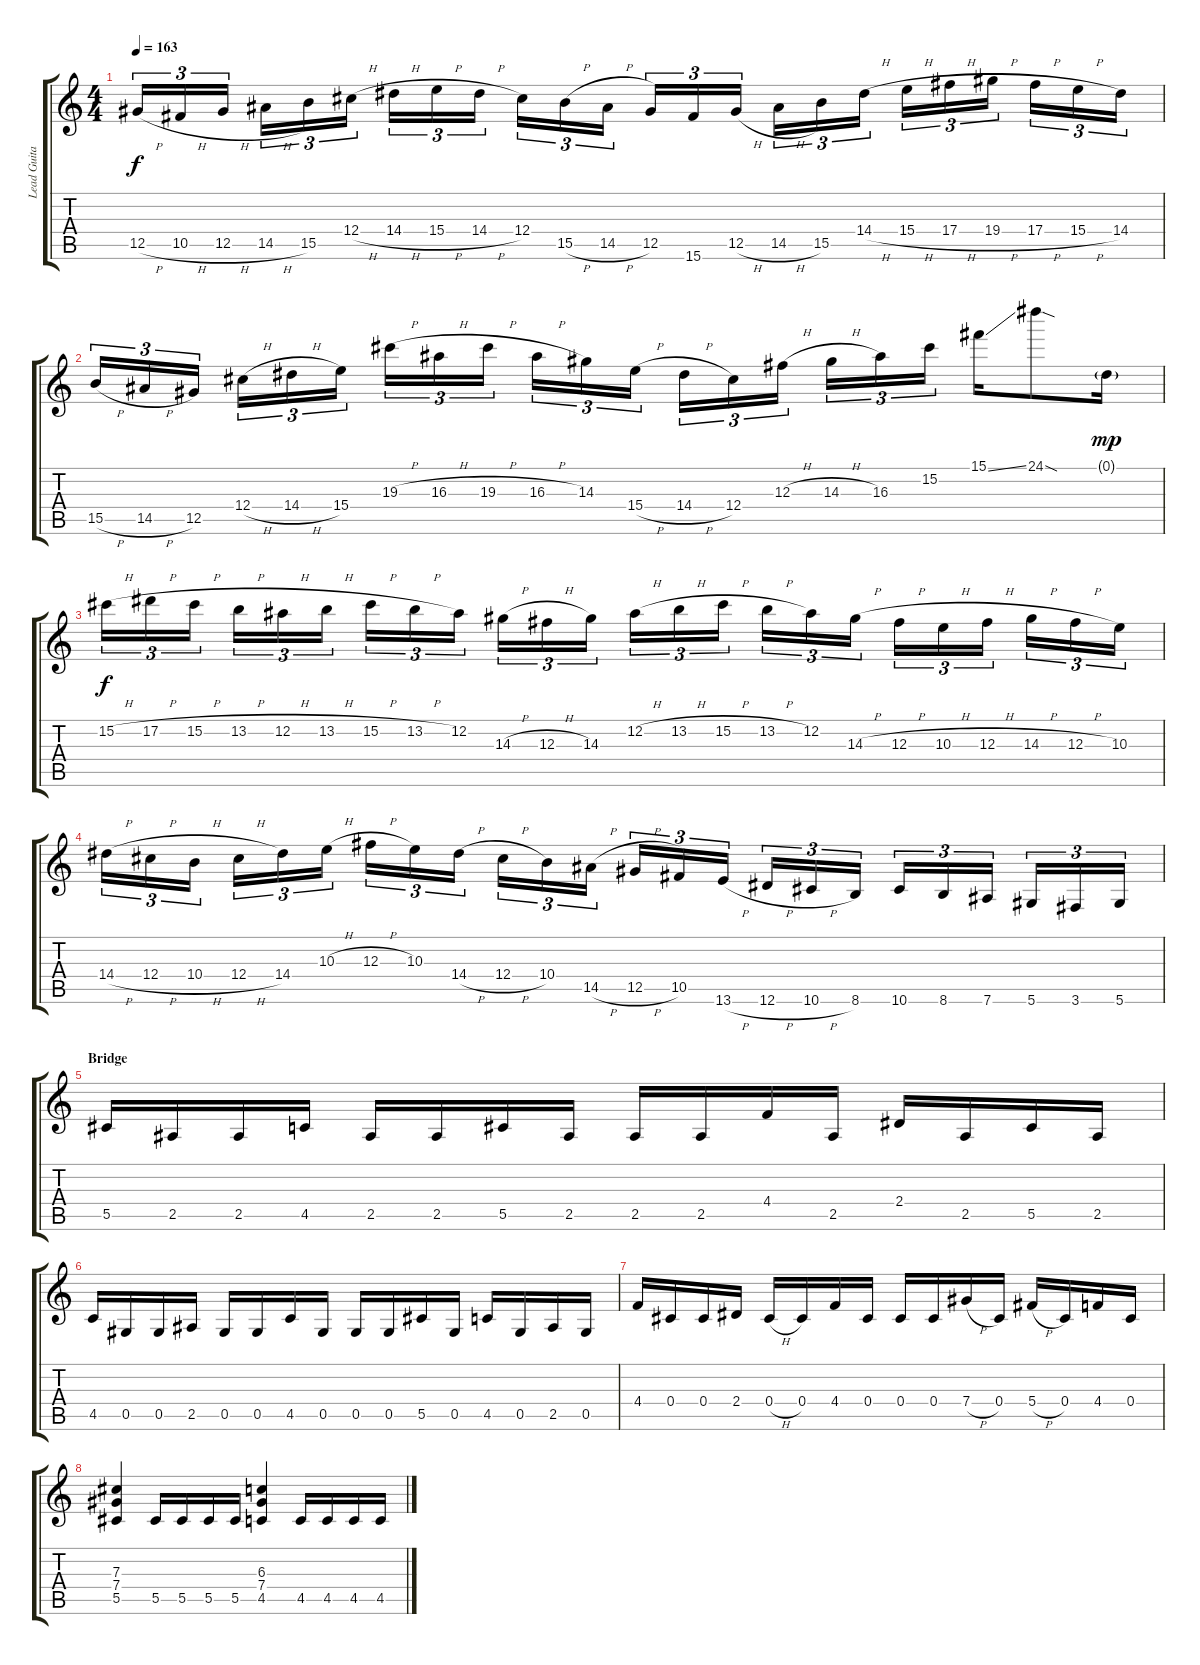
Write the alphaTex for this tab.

\track ("Lead Guitar (Jani)" "Lead Guita") {instrument distortionguitar}
\staff {score tabs}
\tuning (Eb4 Bb3 Gb3 Db3 Ab2 Eb2) {hide}
\ts (4 4)
\tempo 163
\clef g2
\ks c
12.5{h}.16{tu (3 2) dy f} 10.5{h}.16{tu (3 2)} 12.5{h}.16{tu (3 2)} 14.5{h}.16{tu (3 2)} 15.5.16{tu (3 2)} 12.4{h}.16{tu (3 2)} 14.4{h}.16{tu (3 2)} 15.4{h}.16{tu (3 2)} 14.4{h}.16{tu (3 2)} 12.4.16{tu (3 2)} 15.5{h}.16{tu (3 2)} 14.5{h}.16{tu (3 2)} 12.5.16{tu (3 2)} 15.6.16{tu (3 2)} 12.5{h}.16{tu (3 2)} 14.5{h}.16{tu (3 2)} 15.5.16{tu (3 2)} 14.4{h}.16{tu (3 2)} 15.4{h}.16{tu (3 2)} 17.4{h}.16{tu (3 2)} 19.4{h}.16{tu (3 2)} 17.4{h}.16{tu (3 2)} 15.4{h}.16{tu (3 2)} 14.4.16{tu (3 2)} |
15.5{h}.16{tu (3 2)} 14.5{h}.16{tu (3 2)} 12.5.16{tu (3 2)} 12.4{h}.16{tu (3 2)} 14.4{h}.16{tu (3 2)} 15.4.16{tu (3 2)} 19.3{h}.16{tu (3 2)} 16.3{h}.16{tu (3 2)} 19.3{h}.16{tu (3 2)} 16.3{h}.16{tu (3 2)} 14.3.16{tu (3 2)} 15.4{h}.16{tu (3 2)} 14.4{h}.16{tu (3 2)} 12.4.16{tu (3 2)} 12.3{h}.16{tu (3 2)} 14.3{h}.16{tu (3 2)} 16.3.16{tu (3 2)} 15.2.16{tu (3 2)} 15.1{ss}.16 24.1{sod}.8 0.1{g}.16{dy mp} |
15.2{h}.16{tu (3 2) dy f} 17.2{h}.16{tu (3 2)} 15.2{h}.16{tu (3 2)} 13.2{h}.16{tu (3 2)} 12.2{h}.16{tu (3 2)} 13.2{h}.16{tu (3 2)} 15.2{h}.16{tu (3 2)} 13.2{h}.16{tu (3 2)} 12.2.16{tu (3 2)} 14.3{h}.16{tu (3 2)} 12.3{h}.16{tu (3 2)} 14.3.16{tu (3 2)} 12.2{h}.16{tu (3 2)} 13.2{h}.16{tu (3 2)} 15.2{h}.16{tu (3 2)} 13.2{h}.16{tu (3 2)} 12.2.16{tu (3 2)} 14.3{h}.16{tu (3 2)} 12.3{h}.16{tu (3 2)} 10.3{h}.16{tu (3 2)} 12.3{h}.16{tu (3 2)} 14.3{h}.16{tu (3 2)} 12.3{h}.16{tu (3 2)} 10.3.16{tu (3 2)} |
14.4{h}.16{tu (3 2)} 12.4{h}.16{tu (3 2)} 10.4{h}.16{tu (3 2)} 12.4{h}.16{tu (3 2)} 14.4.16{tu (3 2)} 10.3{h}.16{tu (3 2)} 12.3{h}.16{tu (3 2)} 10.3.16{tu (3 2)} 14.4{h}.16{tu (3 2)} 12.4{h}.16{tu (3 2)} 10.4.16{tu (3 2)} 14.5{h}.16{tu (3 2)} 12.5{h}.16{tu (3 2)} 10.5.16{tu (3 2)} 13.6{h}.16{tu (3 2)} 12.6{h}.16{tu (3 2)} 10.6{h}.16{tu (3 2)} 8.6.16{tu (3 2)} 10.6.16{tu (3 2)} 8.6.16{tu (3 2)} 7.6.16{tu (3 2)} 5.6.16{tu (3 2)} 3.6.16{tu (3 2)} 5.6.16{tu (3 2)} |
\section ("" "Bridge")
5.5.16{instrument distortionguitar} 2.5.16 2.5.16 4.5.16 2.5.16 2.5.16 5.5.16 2.5.16 2.5.16 2.5.16 4.4.16 2.5.16 2.4.16 2.5.16 5.5.16 2.5.16 |
4.5.16 0.5.16 0.5.16 2.5.16 0.5.16 0.5.16 4.5.16 0.5.16 0.5.16 0.5.16 5.5.16 0.5.16 4.5.16 0.5.16 2.5.16 0.5.16 |
4.4.16 0.4.16 0.4.16 2.4.16 0.4{h}.16 0.4.16 4.4.16 0.4.16 0.4.16 0.4.16 7.4{h}.16 0.4.16 5.4{h}.16 0.4.16 4.4.16 0.4.16 |
(7.3 7.4 5.5).4 5.5.16 5.5.16 5.5.16 5.5.16 (6.3 7.4 4.5).4 4.5.16 4.5.16 4.5.16 4.5.16
